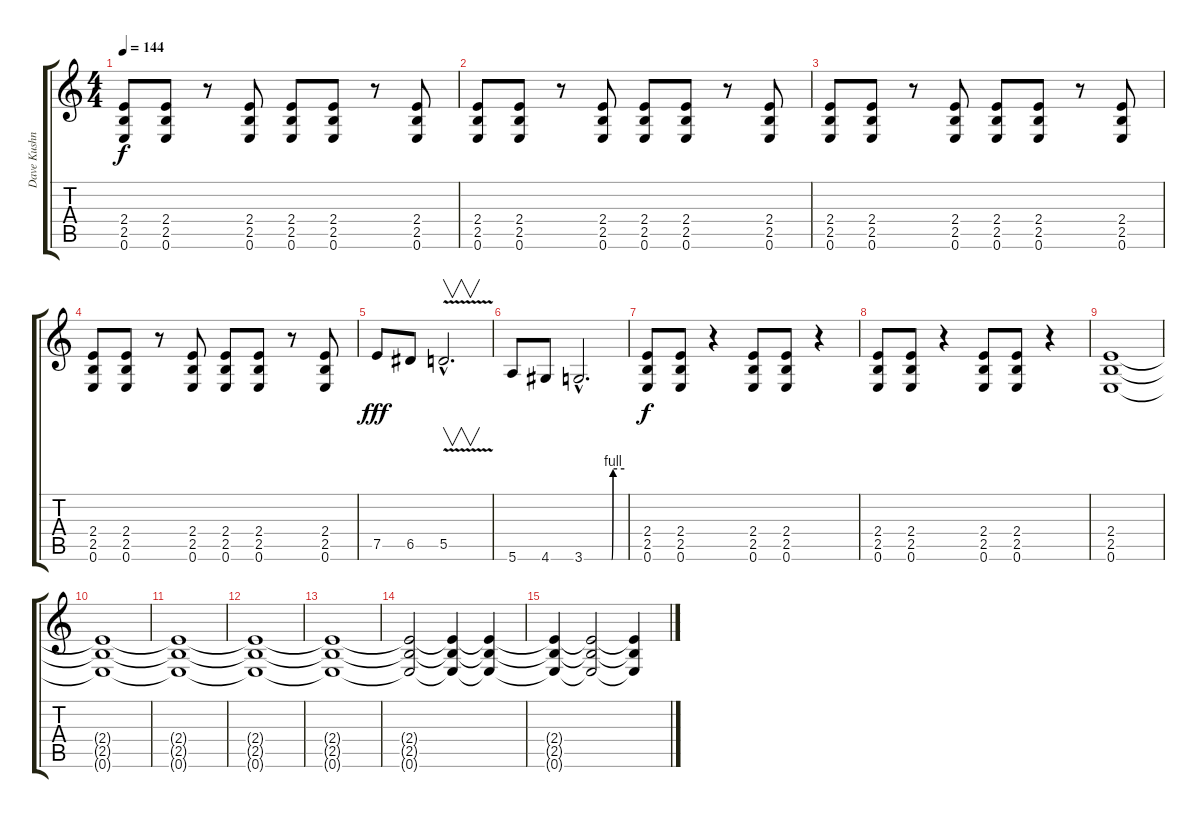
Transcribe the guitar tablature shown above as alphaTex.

\track ("Dave Kushner" "Dave Kushn") {instrument distortionguitar}
\staff {score tabs}
\tuning (E4 B3 G3 D3 A2 E2) {hide}
\ts (4 4)
\tempo 144
\clef g2
\ks c
(2.4 2.5 0.6).8{dy f} (2.4 2.5 0.6).8 r.8 (2.4 2.5 0.6).8 (2.4 2.5 0.6).8 (2.4 2.5 0.6).8 r.8 (2.4 2.5 0.6).8 |
(2.4 2.5 0.6).8 (2.4 2.5 0.6).8 r.8 (2.4 2.5 0.6).8 (2.4 2.5 0.6).8 (2.4 2.5 0.6).8 r.8 (2.4 2.5 0.6).8 |
(2.4 2.5 0.6).8 (2.4 2.5 0.6).8 r.8 (2.4 2.5 0.6).8 (2.4 2.5 0.6).8 (2.4 2.5 0.6).8 r.8 (2.4 2.5 0.6).8 |
(2.4 2.5 0.6).8 (2.4 2.5 0.6).8 r.8 (2.4 2.5 0.6).8 (2.4 2.5 0.6).8 (2.4 2.5 0.6).8 r.8 (2.4 2.5 0.6).8 |
7.5.8{dy fff} 6.5.8 5.5{v hac}.2{v d} |
5.6.8 4.6.8 3.6{be (custom 0 0 30 0 41 0 43 4 60 4) hac}.2{d} |
(2.4 2.5 0.6).8{dy f} (2.4 2.5 0.6).8 r.4 (2.4 2.5 0.6).8 (2.4 2.5 0.6).8 r.4 |
(2.4 2.5 0.6).8 (2.4 2.5 0.6).8 r.4 (2.4 2.5 0.6).8 (2.4 2.5 0.6).8 r.4 |
(2.4 2.5 0.6).1 |
(2.4{t} 2.5{t} 0.6{t}).1 |
(2.4{t} 2.5{t} 0.6{t}).1{volume 8} |
(2.4{t} 2.5{t} 0.6{t}).1{volume 7} |
(2.4{t} 2.5{t} 0.6{t}).1{volume 6} |
(2.4{t} 2.5{t} 0.6{t}).2{volume 5} (2.4{t} 2.5{t} 0.6{t}).4{volume 5} (2.4{t} 2.5{t} 0.6{t}).4{volume 4} |
(2.4{t} 2.5{t} 0.6{t}).4{volume 3} (2.4{t} 2.5{t} 0.6{t}).2{volume 3} (2.4{t} 2.5{t} 0.6{t}).4{volume 1}
